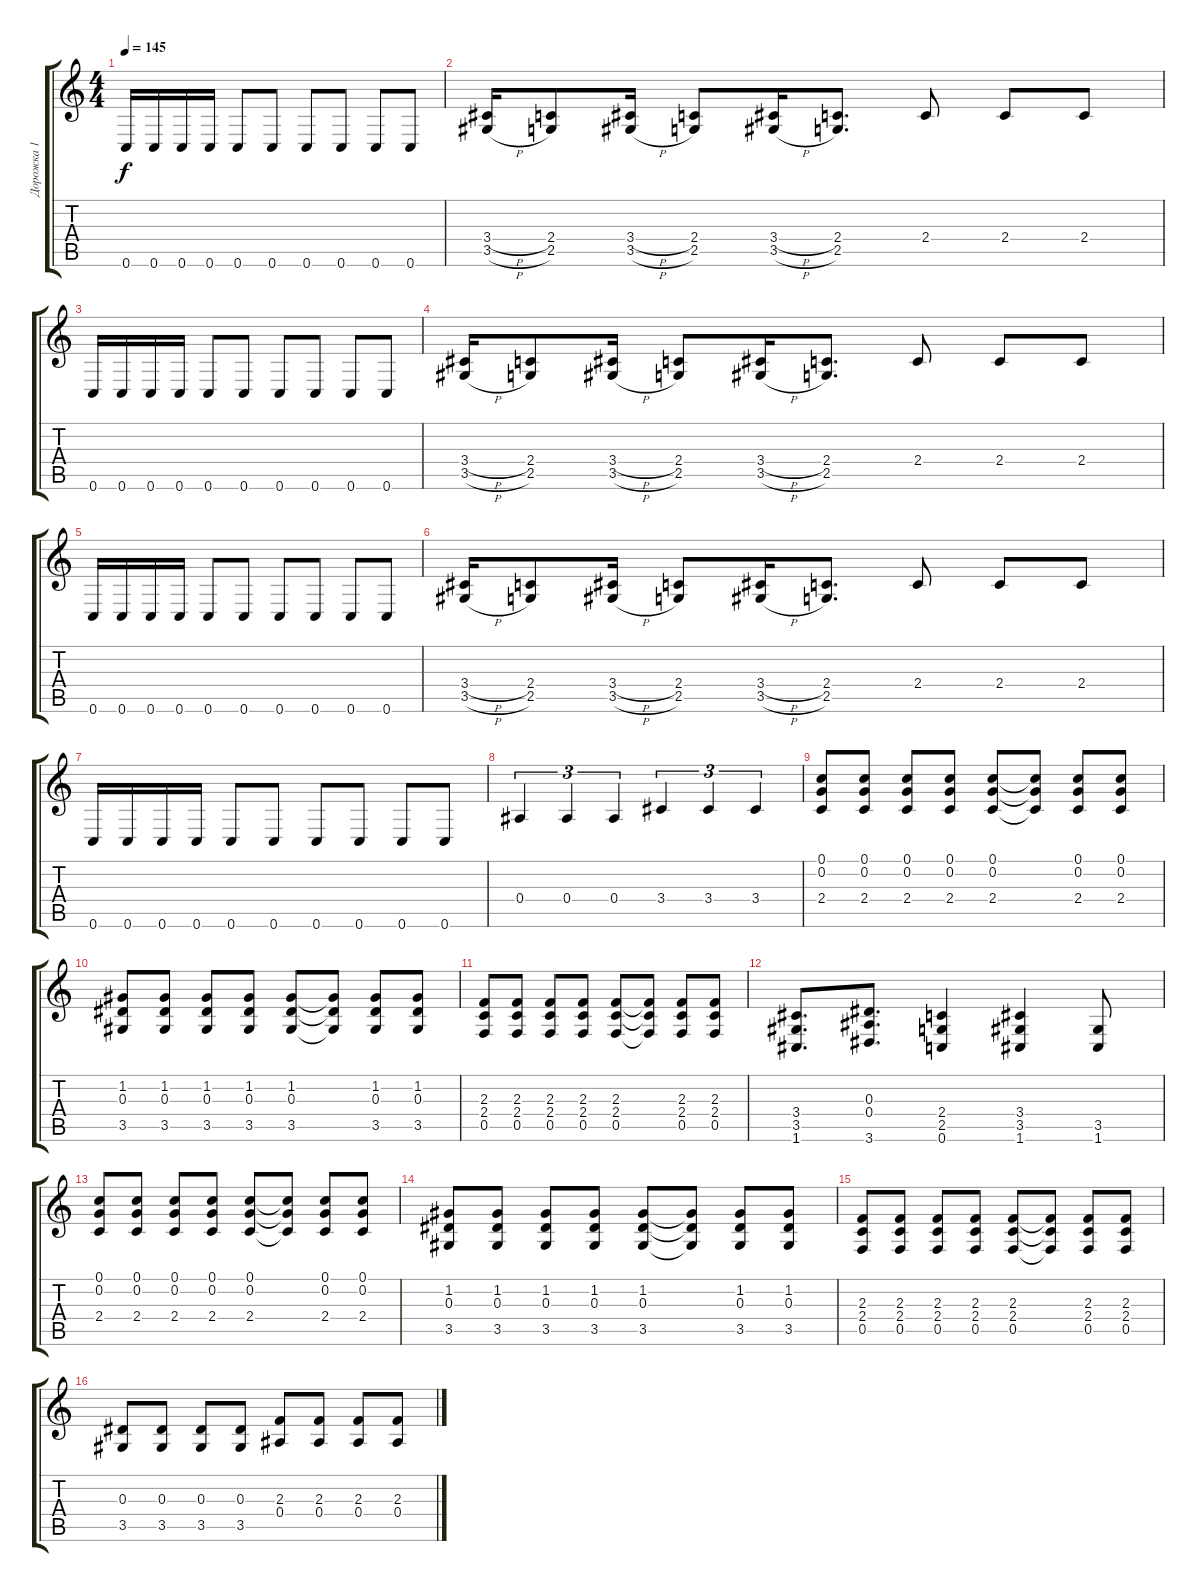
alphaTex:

\track ("Дорожка 1" "Дорожка 1") {instrument overdrivenguitar}
\staff {score tabs}
\tuning (C4 G3 Eb3 Bb2 F2 C2) {hide}
\ts (4 4)
\tempo 145
\clef g2
\ks c
0.6.16{dy f instrument overdrivenguitar} 0.6.16 0.6.16 0.6.16 0.6.8 0.6.8 0.6.8 0.6.8 0.6.8 0.6.8 |
(3.4{h} 3.5{h}).16 (2.4 2.5).8 (3.4{h} 3.5{h}).16 (2.4 2.5).8 (3.4{h} 3.5{h}).16 (2.4 2.5).8{d} 2.4.8 2.4.8 2.4.8 |
0.6.16 0.6.16 0.6.16 0.6.16 0.6.8 0.6.8 0.6.8 0.6.8 0.6.8 0.6.8 |
(3.4{h} 3.5{h}).16 (2.4 2.5).8 (3.4{h} 3.5{h}).16 (2.4 2.5).8 (3.4{h} 3.5{h}).16 (2.4 2.5).8{d} 2.4.8 2.4.8 2.4.8 |
0.6.16 0.6.16 0.6.16 0.6.16 0.6.8 0.6.8 0.6.8 0.6.8 0.6.8 0.6.8 |
(3.4{h} 3.5{h}).16 (2.4 2.5).8 (3.4{h} 3.5{h}).16 (2.4 2.5).8 (3.4{h} 3.5{h}).16 (2.4 2.5).8{d} 2.4.8 2.4.8 2.4.8 |
0.6.16 0.6.16 0.6.16 0.6.16 0.6.8 0.6.8 0.6.8 0.6.8 0.6.8 0.6.8 |
0.4.4{tu (3 2)} 0.4.4{tu (3 2)} 0.4.4{tu (3 2)} 3.4.4{tu (3 2)} 3.4.4{tu (3 2)} 3.4.4{tu (3 2)} |
(0.1 0.2 2.4).8 (0.1 0.2 2.4).8 (0.1 0.2 2.4).8 (0.1 0.2 2.4).8 (0.1 0.2 2.4).8 (0.1{t} 0.2{t} 2.4{t}).8 (0.1 0.2 2.4).8 (0.1 0.2 2.4).8 |
(1.2 0.3 3.5).8 (1.2 0.3 3.5).8 (1.2 0.3 3.5).8 (1.2 0.3 3.5).8 (1.2 0.3 3.5).8 (1.2{t} 0.3{t} 3.5{t}).8 (1.2 0.3 3.5).8 (1.2 0.3 3.5).8 |
(2.3 2.4 0.5).8 (2.3 2.4 0.5).8 (2.3 2.4 0.5).8 (2.3 2.4 0.5).8 (2.3 2.4 0.5).8 (2.3{t} 2.4{t} 0.5{t}).8 (2.3 2.4 0.5).8 (2.3 2.4 0.5).8 |
(3.4 3.5 1.6).8{d} (0.3 0.4 3.6).8{d} (2.4 2.5 0.6).4 (3.4 3.5 1.6).4 (3.5 1.6).8 |
(0.1 0.2 2.4).8 (0.1 0.2 2.4).8 (0.1 0.2 2.4).8 (0.1 0.2 2.4).8 (0.1 0.2 2.4).8 (0.1{t} 0.2{t} 2.4{t}).8 (0.1 0.2 2.4).8 (0.1 0.2 2.4).8 |
(1.2 0.3 3.5).8 (1.2 0.3 3.5).8 (1.2 0.3 3.5).8 (1.2 0.3 3.5).8 (1.2 0.3 3.5).8 (1.2{t} 0.3{t} 3.5{t}).8 (1.2 0.3 3.5).8 (1.2 0.3 3.5).8 |
(2.3 2.4 0.5).8 (2.3 2.4 0.5).8 (2.3 2.4 0.5).8 (2.3 2.4 0.5).8 (2.3 2.4 0.5).8 (2.3{t} 2.4{t} 0.5{t}).8 (2.3 2.4 0.5).8 (2.3 2.4 0.5).8 |
(0.3 3.5).8 (0.3 3.5).8 (0.3 3.5).8 (0.3 3.5).8 (2.3 0.4).8 (2.3 0.4).8 (2.3 0.4).8 (2.3 0.4).8
